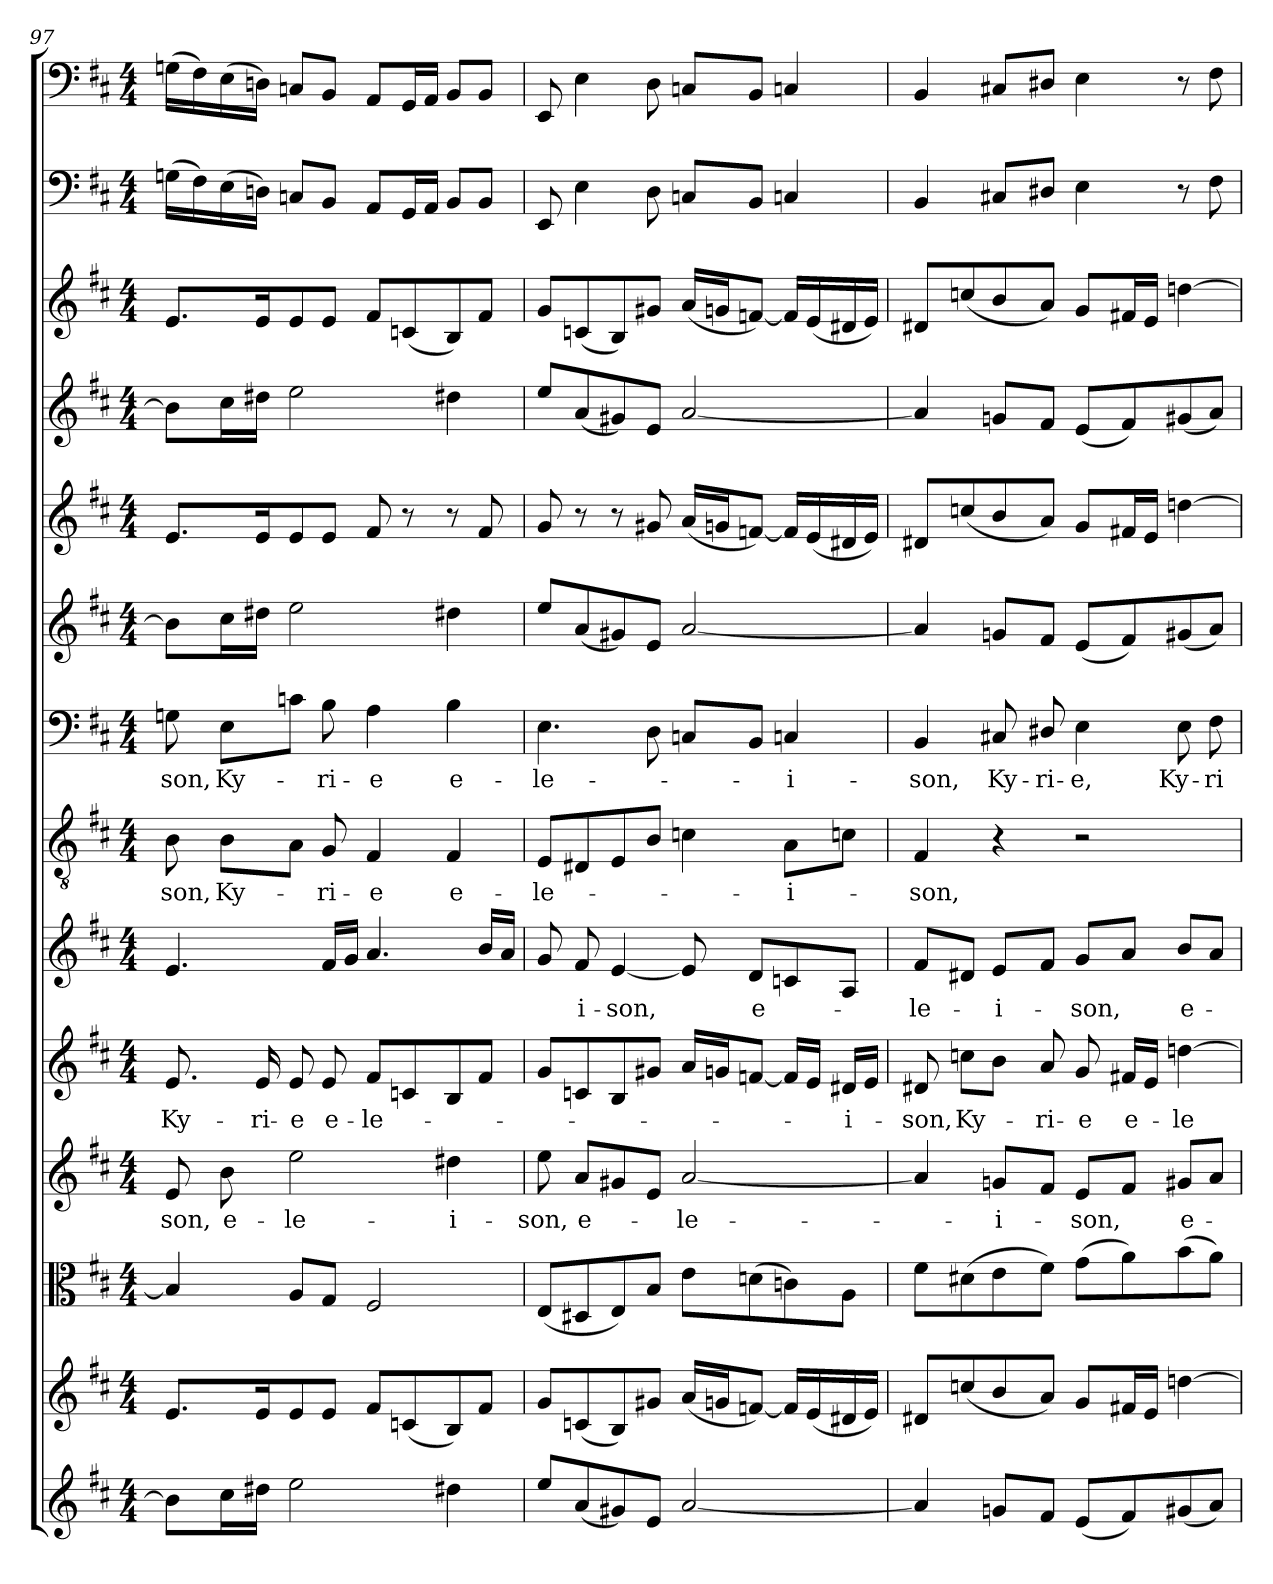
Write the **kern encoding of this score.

**kern	**kern	**kern	**kern	**text	**kern	**text	**kern	**text	**kern	**text	**kern	**text	**kern	**kern	**kern	**kern	**kern	**kern
*part14	*part13	*part12	*part11	*part11	*part10	*part10	*part9	*part9	*part8	*part8	*part7	*part7	*part6	*part5	*part4	*part3	*part2	*part1
*staff14	*staff13	*staff12	*staff11	*staff11	*staff10	*staff10	*staff9	*staff9	*staff8	*staff8	*staff7	*staff7	*staff6	*staff5	*staff4	*staff3	*staff2	*staff1
*clefG2	*clefG2	*clefC3	*clefG2	*	*clefG2	*	*clefG2	*	*clefGv2	*	*clefF4	*	*clefG2	*clefG2	*clefG2	*clefG2	*clefF4	*clefF4
*k[f#c#]	*k[f#c#]	*k[f#c#]	*k[f#c#]	*	*k[f#c#]	*	*k[f#c#]	*	*k[f#c#]	*	*k[f#c#]	*	*k[f#c#]	*k[f#c#]	*k[f#c#]	*k[f#c#]	*k[f#c#]	*k[f#c#]
*b:	*b:	*b:	*b:	*	*b:	*	*b:	*	*b:	*	*b:	*	*b:	*b:	*b:	*b:	*b:	*b:
*M4/4	*M4/4	*M4/4	*M4/4	*	*M4/4	*	*M4/4	*	*M4/4	*	*M4/4	*	*M4/4	*M4/4	*M4/4	*M4/4	*M4/4	*M4/4
=97	=97	=97	=97	=97	=97	=97	=97	=97	=97	=97	=97	=97	=97	=97	=97	=97	=97	=97
8b\L]	8.e/L	4B/]	8e/	-son,	8.e/	Ky-	4.e/	.	8B\	-son,	8Gn\	-son,	8b\L]	8.e/L	8b\L]	8.e/L	(16Gn\LL	(16Gn\LL
.	.	.	.	.	.	.	.	.	.	.	.	.	.	.	.	.	16F#\)	16F#\)
16cc#\L	.	.	8b\	e-	.	.	.	.	8B\L	Ky-	8E\L	Ky-	16cc#\L	.	16cc#\L	.	(16E\	(16E\
16dd#X\JJ	16e/K	.	.	.	16e/	-ri-	.	.	.	.	.	.	16dd#X\JJ	16e/K	16dd#X\JJ	16e/K	16Dn\JJ)	16Dn\JJ)
2ee\	8e/	8A/L	2ee\	-le-	8e/	-e	.	.	8A\J	.	8cn\J	.	2ee\	8e/	2ee\	8e/	8Cn/L	8Cn/L
.	8e/J	8G/J	.	.	8e/	e-	16f#/LL	.	8G/	-ri-	8B\	-ri-	.	8e/J	.	8e/J	8BB/J	8BB/J
.	.	.	.	.	.	.	16g/JJ	.	.	.	.	.	.	.	.	.	.	.
.	8f#/L	2F#/	.	.	8f#/L	-le-	4.a/	.	4F#/	-e	4A\	-e	.	8f#/	.	8f#/L	8AA/L	8AA/L
.	(8cn/	.	.	.	8cn/	.	.	.	.	.	.	.	.	8r	.	(8cn/	16GG/L	16GG/L
.	.	.	.	.	.	.	.	.	.	.	.	.	.	.	.	.	16AA/JJ	16AA/JJ
4dd#X\	8B/)	.	4dd#X\	-i-	8B/	.	.	.	4F#/	e-	4B\	e-	4dd#X\	8r	4dd#X\	8B/)	8BB/L	8BB/L
.	8f#/J	.	.	.	8f#/J	.	16b/LL	.	.	.	.	.	.	8f#/	.	8f#/J	8BB/J	8BB/J
.	.	.	.	.	.	.	16a/JJ	.	.	.	.	.	.	.	.	.	.	.
=98	=98	=98	=98	=98	=98	=98	=98	=98	=98	=98	=98	=98	=98	=98	=98	=98	=98	=98
8ee/L	8g/L	(8E/L	8ee\	-son,	8g/L	.	8g/	.	8E/L	-le-	4.E\	-le-	8ee/L	8g/	8ee/L	8g/L	8EE/	8EE/
(8a/	(8cn/	8D#X/	8a/L	e-	8cn/	.	8f#/	-i-	8D#X/	.	.	.	(8a/	8r	(8a/	(8cn/	4E\	4E\
8g#X/)	8B/)	8E/)	8g#X/	.	8B/	.	[4e/	-son,	8E/	.	.	.	8g#X/)	8r	8g#X/)	8B/)	.	.
8e/J	8g#X/J	8B/J	8e/J	.	8g#X/J	.	.	.	8B/J	.	8D\	.	8e/J	8g#X/	8e/J	8g#X/J	8D\	8D\
[2a/	(16a/LL	8e\L	[2a/	-le-	16a/LL	.	8e/]	.	4cn\	.	8Cn/L	.	[2a/	(16a/LL	[2a/	(16a/LL	8Cn/L	8Cn/L
.	16gn/J	.	.	.	16gn/J	.	.	.	.	.	.	.	.	16gn/J	.	16gn/J	.	.
.	[8fn/J)	(8dn\	.	.	[8fn/J	.	8d/L	e-	.	.	8BB/J	.	.	[8fn/J)	.	[8fn/J)	8BB/J	8BB/J
.	16f/LL]	8cn\)	.	.	16f/LL]	.	8cn/	.	8A\L	-i-	4Cn/	-i-	.	16f/LL]	.	16f/LL]	4Cn/	4Cn/
.	(16e/	.	.	.	16e/JJ	.	.	.	.	.	.	.	.	(16e/	.	(16e/	.	.
.	16d#X/	8A\J	.	.	16d#X/LL	-i-	8A/J	.	8cn\J	.	.	.	.	16d#X/	.	16d#X/	.	.
.	16e/JJ)	.	.	.	16e/JJ	.	.	.	.	.	.	.	.	16e/JJ)	.	16e/JJ)	.	.
=99	=99	=99	=99	=99	=99	=99	=99	=99	=99	=99	=99	=99	=99	=99	=99	=99	=99	=99
4a/]	8d#X/L	8f#\L	4a/]	.	8d#X/	-son,	8f#/L	-le-	4F#/	-son,	4BB/	-son,	4a/]	8d#X/L	4a/]	8d#X/L	4BB/	4BB/
.	(8ccn/	(8d#X\	.	.	8ccn\L	Ky-	8d#X/J	.	.	.	.	.	.	(8ccn/	.	(8ccn/	.	.
8gn/L	8b/	8e\	8gn/L	-i-	8b\J	.	8e/L	-i-	4r	.	8C#X/	Ky-	8gn/L	8b/	8gn/L	8b/	8C#X/L	8C#X/L
8f#/J	8a/J)	8f#\J)	8f#/J	.	8a/	-ri-	8f#/J	.	.	.	8D#X/	-ri-	8f#/J	8a/J)	8f#/J	8a/J)	8D#X/J	8D#X/J
(8e/L	8g/L	(8g\L	8e/L	-son,	8g/	-e	8g/L	-son,	2r	.	4E\	-e,	(8e/L	8g/L	(8e/L	8g/L	4E\	4E\
8f#/)	16f#X/L	8a\)	8f#/J	.	16f#X/LL	e-	8a/J	.	.	.	.	.	8f#/)	16f#X/L	8f#/)	16f#X/L	.	.
.	16e/JJ	.	.	.	16e/JJ	.	.	.	.	.	.	.	.	16e/JJ	.	16e/JJ	.	.
(8g#X/	[4ddn\	(8b\	8g#X/L	e-	[4ddn\	-le-	8b/L	e-	.	.	8E\	Ky-	(8g#X/	[4ddn\	(8g#X/	[4ddn\	8r	8r
8a/J)	.	8a\J)	8a/J	.	.	.	8a/J	.	.	.	8F#\	-ri-	8a/J)	.	8a/J)	.	8F#\	8F#\
=	=	=	=	=	=	=	=	=	=	=	=	=	=	=	=	=	=	=
*-	*-	*-	*-	*-	*-	*-	*-	*-	*-	*-	*-	*-	*-	*-	*-	*-	*-	*-
